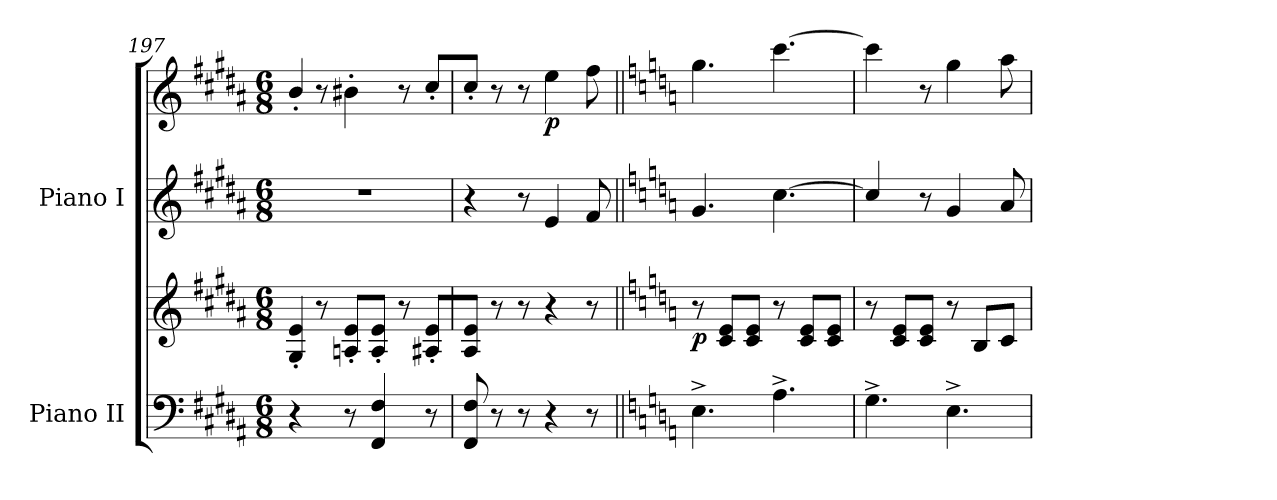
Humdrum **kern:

**kern	**kern	**dynam	**kern	**kern	**dynam
*part2	*part2	*part2	*part1	*part1	*part1
*staff4	*staff3	*staff3/4	*staff2	*staff1	*staff1/2
*I"Piano II	*	*	*I"Piano I	*	*
*I'Pno. II	*	*	*I'Pno. I	*	*
*clefF4	*clefG2	*	*clefG2	*clefG2	*
*k[f#c#g#d#a#]	*k[f#c#g#d#a#]	*	*k[f#c#g#d#a#]	*k[f#c#g#d#a#]	*
*M6/8	*M6/8	*	*M6/8	*M6/8	*
=197	=197	=197	=197	=197	=197
4r	8G#/' 8e/'J	.	2.r	8b'/J	.
.	8r	.	.	8r	.
8r	8An/' 8e/'L	.	.	4b#X'\	.
4FF#/ 4F#/	8A/' 8e/'J	.	.	.	.
.	8r	.	.	8r	.
8r	8A#X/' 8e/'L	.	.	8cc#'/L	.
=198	=198	=198	=198	=198	=198
8FF#/ 8F#/	8A#/ 8e/J	.	4r	8cc#'/J	.
8r	8r	.	.	8r	.
8r	8r	.	8r	8r	.
!	!	!	!	!	!LO:DY:b
4r	4r	.	4e/	4ee\	p
8r	8r	.	8f#/	8ff#\	.
!!LO:LB:g=z
=199||	=199||	=199||	=199||	=199||	=199||
*k[]	*k[]	*	*k[]	*k[]	*
!	!	!LO:DY:b	!	!	!
4.E^\	8r	p	4.g/	4.gg\	.
.	8c/ 8e/L	.	.	.	.
.	8c/ 8e/J	.	.	.	.
4.A^\	8r	.	[4.cc\	[4.ccc\	.
.	8c/ 8e/L	.	.	.	.
.	8c/ 8e/J	.	.	.	.
=200	=200	=200	=200	=200	=200
4.G^\	8r	.	4cc/]	4ccc\]	.
.	8c/ 8e/L	.	.	.	.
.	8c/ 8e/J	.	8r	8r	.
4.E^\	8r	.	4g/	4gg\	.
.	8B/L	.	.	.	.
.	8c/J	.	8a/	8aa\	.
=	=	=	=	=	=
*-	*-	*-	*-	*-	*-
